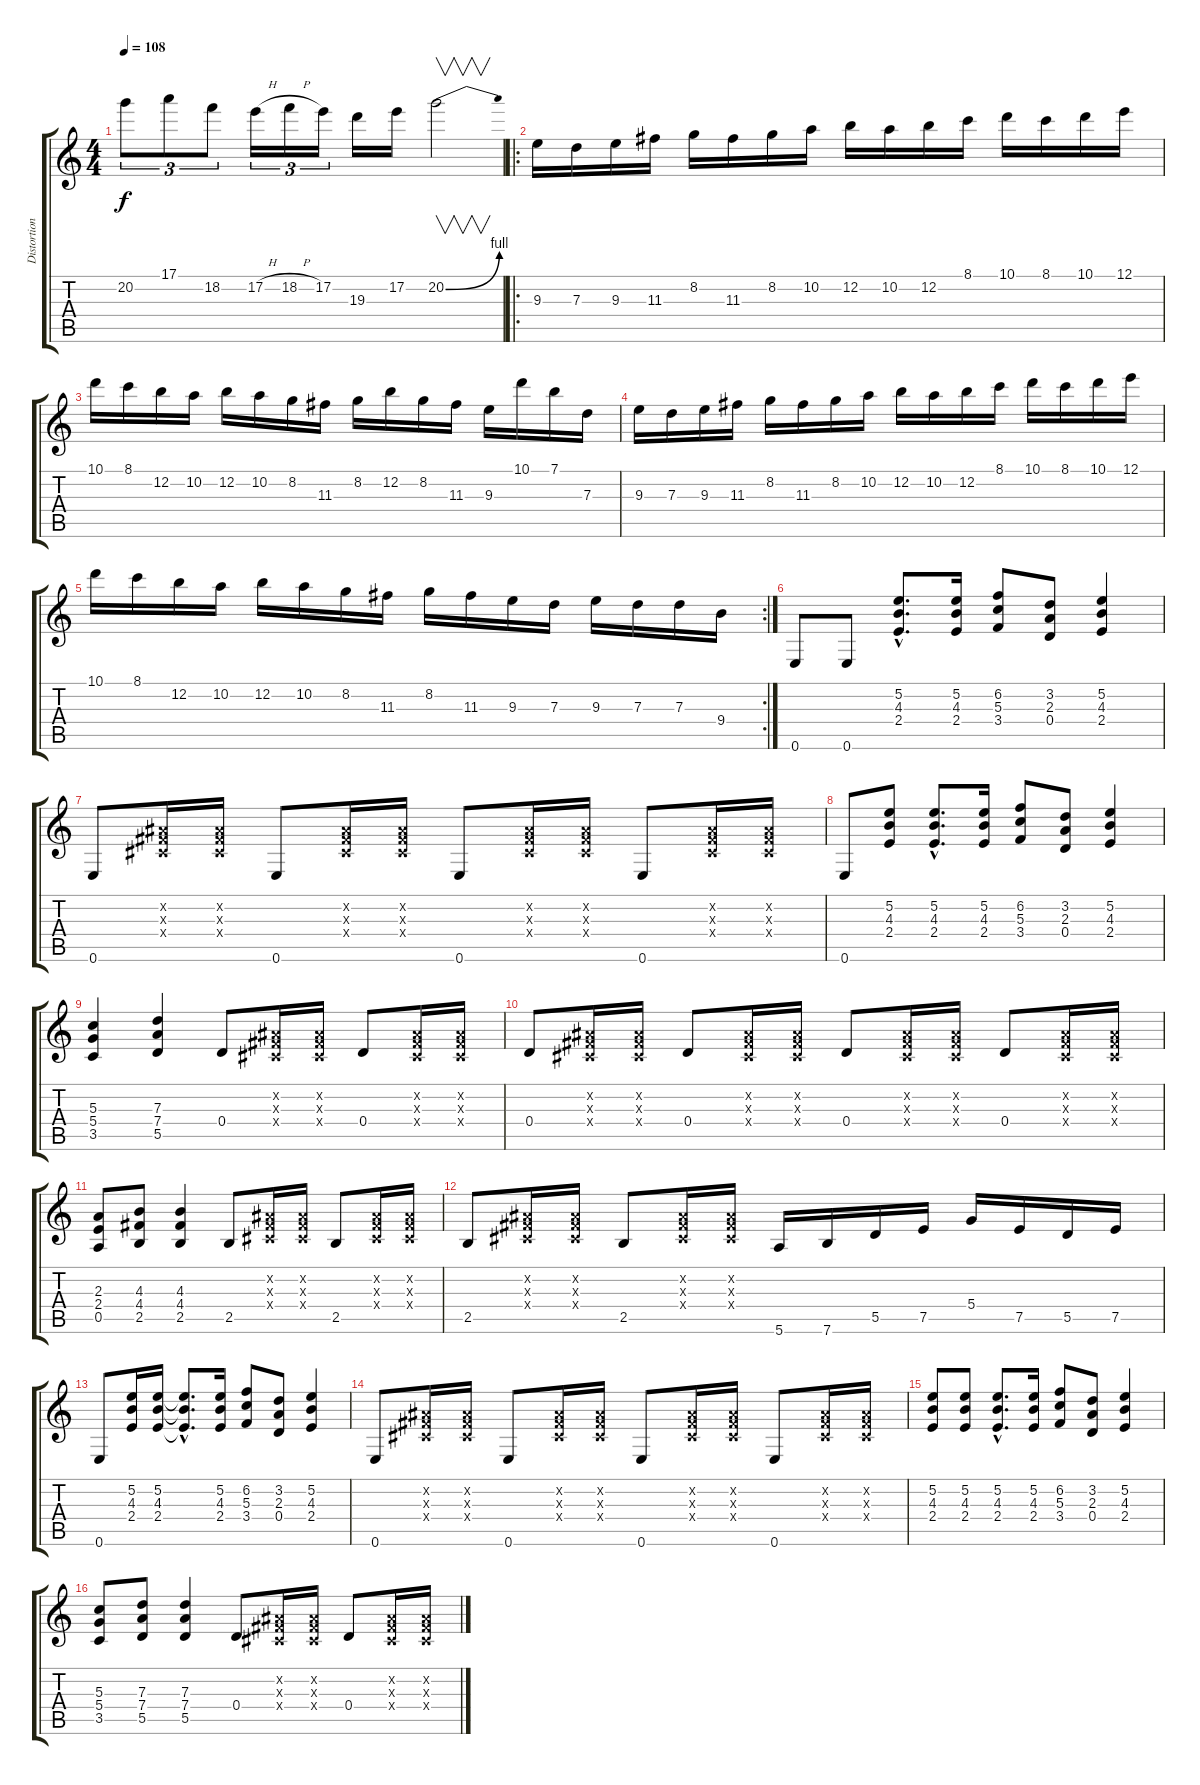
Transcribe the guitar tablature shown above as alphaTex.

\track ("Distortion Guitar 1" "Distortion") {instrument distortionguitar}
\staff {score tabs}
\tuning (E4 B3 G3 D3 A2 E2) {hide}
\ts (4 4)
\tempo 108
\clef g2
\ks c
20.2.8{tu (3 2) dy f} 17.1.8{tu (3 2)} 18.2.8{tu (3 2)} 17.2{h}.16{tu (3 2)} 18.2{h}.16{tu (3 2)} 17.2.16{tu (3 2)} 19.3.16 17.2.16 20.2{be (bend 0 0 60 4)}.2{v} |
\ro
9.3.16 7.3.16 9.3.16 11.3.16 8.2.16 11.3.16 8.2.16 10.2.16 12.2.16 10.2.16 12.2.16 8.1.16 10.1.16 8.1.16 10.1.16 12.1.16 |
10.1.16 8.1.16 12.2.16 10.2.16 12.2.16 10.2.16 8.2.16 11.3.16 8.2.16 12.2.16 8.2.16 11.3.16 9.3.16 10.1.16 7.1.16 7.3.16 |
9.3.16 7.3.16 9.3.16 11.3.16 8.2.16 11.3.16 8.2.16 10.2.16 12.2.16 10.2.16 12.2.16 8.1.16 10.1.16 8.1.16 10.1.16 12.1.16 |
\rc 2
10.1.16 8.1.16 12.2.16 10.2.16 12.2.16 10.2.16 8.2.16 11.3.16 8.2.16 11.3.16 9.3.16 7.3.16 9.3.16 7.3.16 7.3.16 9.4.16 |
0.6.8 0.6.8 (5.2{hac} 4.3{hac} 2.4{hac}).8{d} (5.2 4.3 2.4).16 (6.2 5.3 3.4).8 (3.2 2.3 0.4).8 (5.2 4.3 2.4).4 |
0.6.8 (-1.2{x} -1.3{x} -1.4{x}).16 (-1.2{x} -1.3{x} -1.4{x}).16 0.6.8 (-1.2{x} -1.3{x} -1.4{x}).16 (-1.2{x} -1.3{x} -1.4{x}).16 0.6.8 (-1.2{x} -1.3{x} -1.4{x}).16 (-1.2{x} -1.3{x} -1.4{x}).16 0.6.8 (-1.2{x} -1.3{x} -1.4{x}).16 (-1.2{x} -1.3{x} -1.4{x}).16 |
0.6.8 (5.2 4.3 2.4).8 (5.2{hac} 4.3{hac} 2.4{hac}).8{d} (5.2 4.3 2.4).16 (6.2 5.3 3.4).8 (3.2 2.3 0.4).8 (5.2 4.3 2.4).4 |
(5.3 5.4 3.5).4 (7.3 7.4 5.5).4 0.4.8 (-1.2{x} -1.3{x} -1.4{x}).16 (-1.2{x} -1.3{x} -1.4{x}).16 0.4.8 (-1.2{x} -1.3{x} -1.4{x}).16 (-1.2{x} -1.3{x} -1.4{x}).16 |
0.4.8 (-1.2{x} -1.3{x} -1.4{x}).16 (-1.2{x} -1.3{x} -1.4{x}).16 0.4.8 (-1.2{x} -1.3{x} -1.4{x}).16 (-1.2{x} -1.3{x} -1.4{x}).16 0.4.8 (-1.2{x} -1.3{x} -1.4{x}).16 (-1.2{x} -1.3{x} -1.4{x}).16 0.4.8 (-1.2{x} -1.3{x} -1.4{x}).16 (-1.2{x} -1.3{x} -1.4{x}).16 |
(2.3 2.4 0.5).8 (4.3 4.4 2.5).8 (4.3 4.4 2.5).4 2.5.8 (-1.2{x} -1.3{x} -1.4{x}).16 (-1.2{x} -1.3{x} -1.4{x}).16 2.5.8 (-1.2{x} -1.3{x} -1.4{x}).16 (-1.2{x} -1.3{x} -1.4{x}).16 |
2.5.8 (-1.2{x} -1.3{x} -1.4{x}).16 (-1.2{x} -1.3{x} -1.4{x}).16 2.5.8 (-1.2{x} -1.3{x} -1.4{x}).16 (-1.2{x} -1.3{x} -1.4{x}).16 5.6.16 7.6.16 5.5.16 7.5.16 5.4.16 7.5.16 5.5.16 7.5.16 |
0.6.8 (5.2 4.3 2.4).16 (5.2 4.3 2.4).16 (5.2{hac t} 4.3{hac t} 2.4{hac t}).8{d} (5.2 4.3 2.4).16 (6.2 5.3 3.4).8 (3.2 2.3 0.4).8 (5.2 4.3 2.4).4 |
0.6.8 (-1.2{x} -1.3{x} -1.4{x}).16 (-1.2{x} -1.3{x} -1.4{x}).16 0.6.8 (-1.2{x} -1.3{x} -1.4{x}).16 (-1.2{x} -1.3{x} -1.4{x}).16 0.6.8 (-1.2{x} -1.3{x} -1.4{x}).16 (-1.2{x} -1.3{x} -1.4{x}).16 0.6.8 (-1.2{x} -1.3{x} -1.4{x}).16 (-1.2{x} -1.3{x} -1.4{x}).16 |
(5.2 4.3 2.4).8 (5.2 4.3 2.4).8 (5.2{hac} 4.3{hac} 2.4{hac}).8{d} (5.2 4.3 2.4).16 (6.2 5.3 3.4).8 (3.2 2.3 0.4).8 (5.2 4.3 2.4).4 |
(5.3 5.4 3.5).8 (7.3 7.4 5.5).8 (7.3 7.4 5.5).4 0.4.8 (-1.2{x} -1.3{x} -1.4{x}).16 (-1.2{x} -1.3{x} -1.4{x}).16 0.4.8 (-1.2{x} -1.3{x} -1.4{x}).16 (-1.2{x} -1.3{x} -1.4{x}).16
